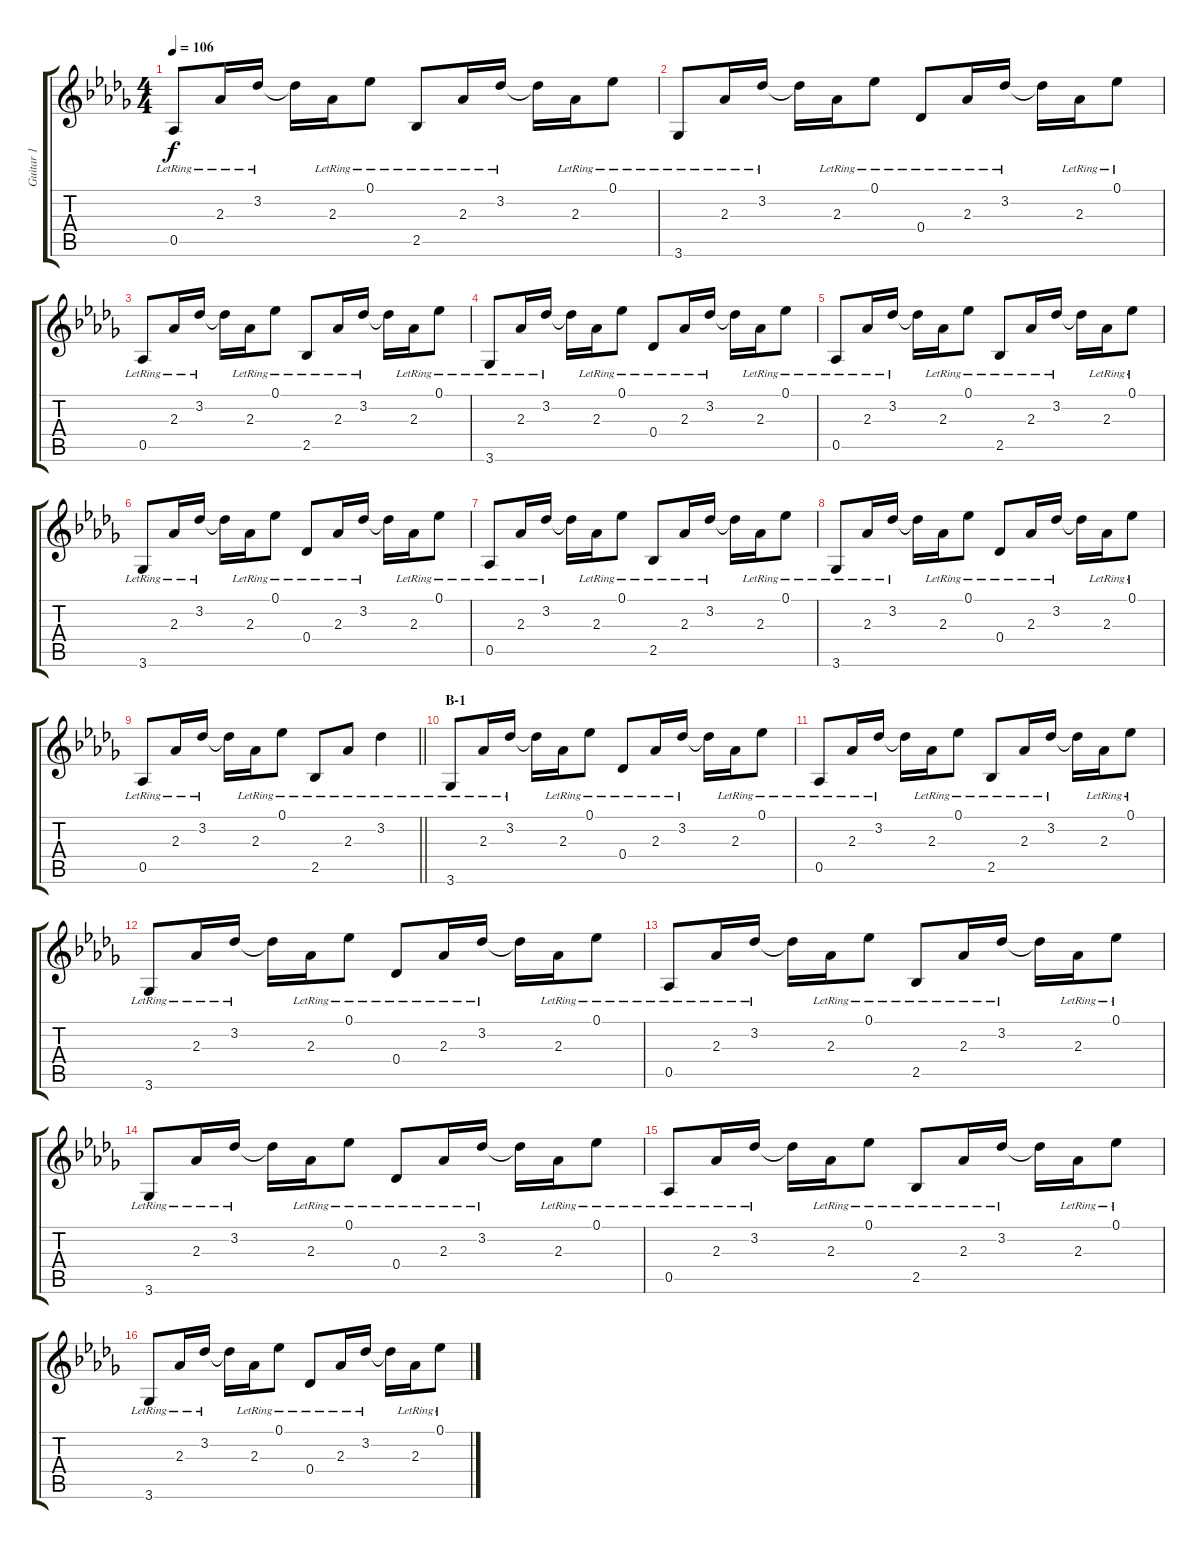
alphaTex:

\track ("Guitar 1" "Guitar 1") {instrument acousticguitarsteel}
\staff {score tabs}
\tuning (Eb4 Bb3 Gb3 Db3 Ab2 Eb2) {hide}
\ts (4 4)
\tempo 106
\clef g2
\ks db
0.5{lr}.8{dy f} 2.3{lr}.16 3.2{lr}.16 3.2{t}.16 2.3{lr}.16 0.1{lr}.8 2.5{lr}.8 2.3{lr}.16 3.2{lr}.16 3.2{t}.16 2.3{lr}.16 0.1{lr}.8 |
3.6{lr}.8 2.3{lr}.16 3.2{lr}.16 3.2{t}.16 2.3{lr}.16 0.1{lr}.8 0.4{lr}.8 2.3{lr}.16 3.2{lr}.16 3.2{t}.16 2.3{lr}.16 0.1{lr}.8 |
0.5{lr}.8 2.3{lr}.16 3.2{lr}.16 3.2{t}.16 2.3{lr}.16 0.1{lr}.8 2.5{lr}.8 2.3{lr}.16 3.2{lr}.16 3.2{t}.16 2.3{lr}.16 0.1{lr}.8 |
3.6{lr}.8 2.3{lr}.16 3.2{lr}.16 3.2{t}.16 2.3{lr}.16 0.1{lr}.8 0.4{lr}.8 2.3{lr}.16 3.2{lr}.16 3.2{t}.16 2.3{lr}.16 0.1{lr}.8 |
0.5{lr}.8 2.3{lr}.16 3.2{lr}.16 3.2{t}.16 2.3{lr}.16 0.1{lr}.8 2.5{lr}.8 2.3{lr}.16 3.2{lr}.16 3.2{t}.16 2.3{lr}.16 0.1{lr}.8 |
3.6{lr}.8 2.3{lr}.16 3.2{lr}.16 3.2{t}.16 2.3{lr}.16 0.1{lr}.8 0.4{lr}.8 2.3{lr}.16 3.2{lr}.16 3.2{t}.16 2.3{lr}.16 0.1{lr}.8 |
0.5{lr}.8 2.3{lr}.16 3.2{lr}.16 3.2{t}.16 2.3{lr}.16 0.1{lr}.8 2.5{lr}.8 2.3{lr}.16 3.2{lr}.16 3.2{t}.16 2.3{lr}.16 0.1{lr}.8 |
3.6{lr}.8 2.3{lr}.16 3.2{lr}.16 3.2{t}.16 2.3{lr}.16 0.1{lr}.8 0.4{lr}.8 2.3{lr}.16 3.2{lr}.16 3.2{t}.16 2.3{lr}.16 0.1{lr}.8 |
\barLineRight lightlight
0.5{lr}.8 2.3{lr}.16 3.2{lr}.16 3.2{t}.16 2.3{lr}.16 0.1{lr}.8 2.5{lr}.8 2.3{lr}.8 3.2{lr}.4 |
\section ("" "B-1")
3.6{lr}.8 2.3{lr}.16 3.2{lr}.16 3.2{t}.16 2.3{lr}.16 0.1{lr}.8 0.4{lr}.8 2.3{lr}.16 3.2{lr}.16 3.2{t}.16 2.3{lr}.16 0.1{lr}.8 |
0.5{lr}.8 2.3{lr}.16 3.2{lr}.16 3.2{t}.16 2.3{lr}.16 0.1{lr}.8 2.5{lr}.8 2.3{lr}.16 3.2{lr}.16 3.2{t}.16 2.3{lr}.16 0.1{lr}.8 |
3.6{lr}.8 2.3{lr}.16 3.2{lr}.16 3.2{t}.16 2.3{lr}.16 0.1{lr}.8 0.4{lr}.8 2.3{lr}.16 3.2{lr}.16 3.2{t}.16 2.3{lr}.16 0.1{lr}.8 |
0.5{lr}.8 2.3{lr}.16 3.2{lr}.16 3.2{t}.16 2.3{lr}.16 0.1{lr}.8 2.5{lr}.8 2.3{lr}.16 3.2{lr}.16 3.2{t}.16 2.3{lr}.16 0.1{lr}.8 |
3.6{lr}.8 2.3{lr}.16 3.2{lr}.16 3.2{t}.16 2.3{lr}.16 0.1{lr}.8 0.4{lr}.8 2.3{lr}.16 3.2{lr}.16 3.2{t}.16 2.3{lr}.16 0.1{lr}.8 |
0.5{lr}.8 2.3{lr}.16 3.2{lr}.16 3.2{t}.16 2.3{lr}.16 0.1{lr}.8 2.5{lr}.8 2.3{lr}.16 3.2{lr}.16 3.2{t}.16 2.3{lr}.16 0.1{lr}.8 |
3.6{lr}.8 2.3{lr}.16 3.2{lr}.16 3.2{t}.16 2.3{lr}.16 0.1{lr}.8 0.4{lr}.8 2.3{lr}.16 3.2{lr}.16 3.2{t}.16 2.3{lr}.16 0.1{lr}.8
